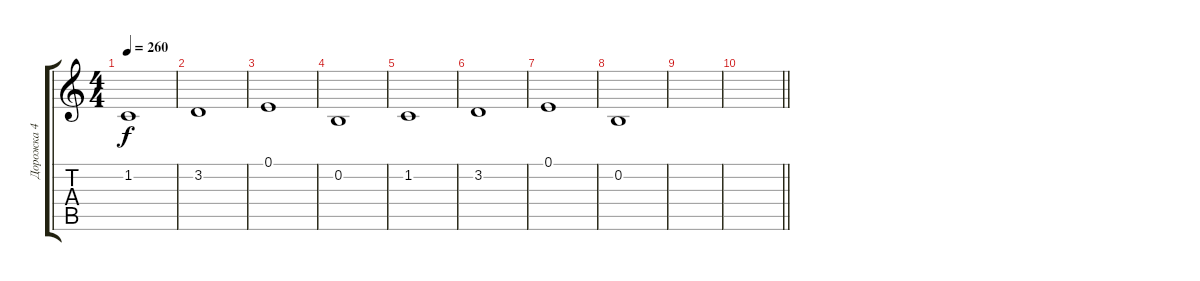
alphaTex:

\track ("Дорожка 4" "Дорожка 4") {instrument stringensemble2}
\staff {score tabs}
\tuning (E4 B3 G3 D3 A2 E2) {hide}
\ts (4 4)
\tempo 260
\clef g2
\ks c
1.2.1{dy f} |
3.2.1 |
0.1.1 |
0.2.1 |
1.2.1 |
3.2.1 |
0.1.1 |
0.2.1 |
|
\barLineRight lightlight
